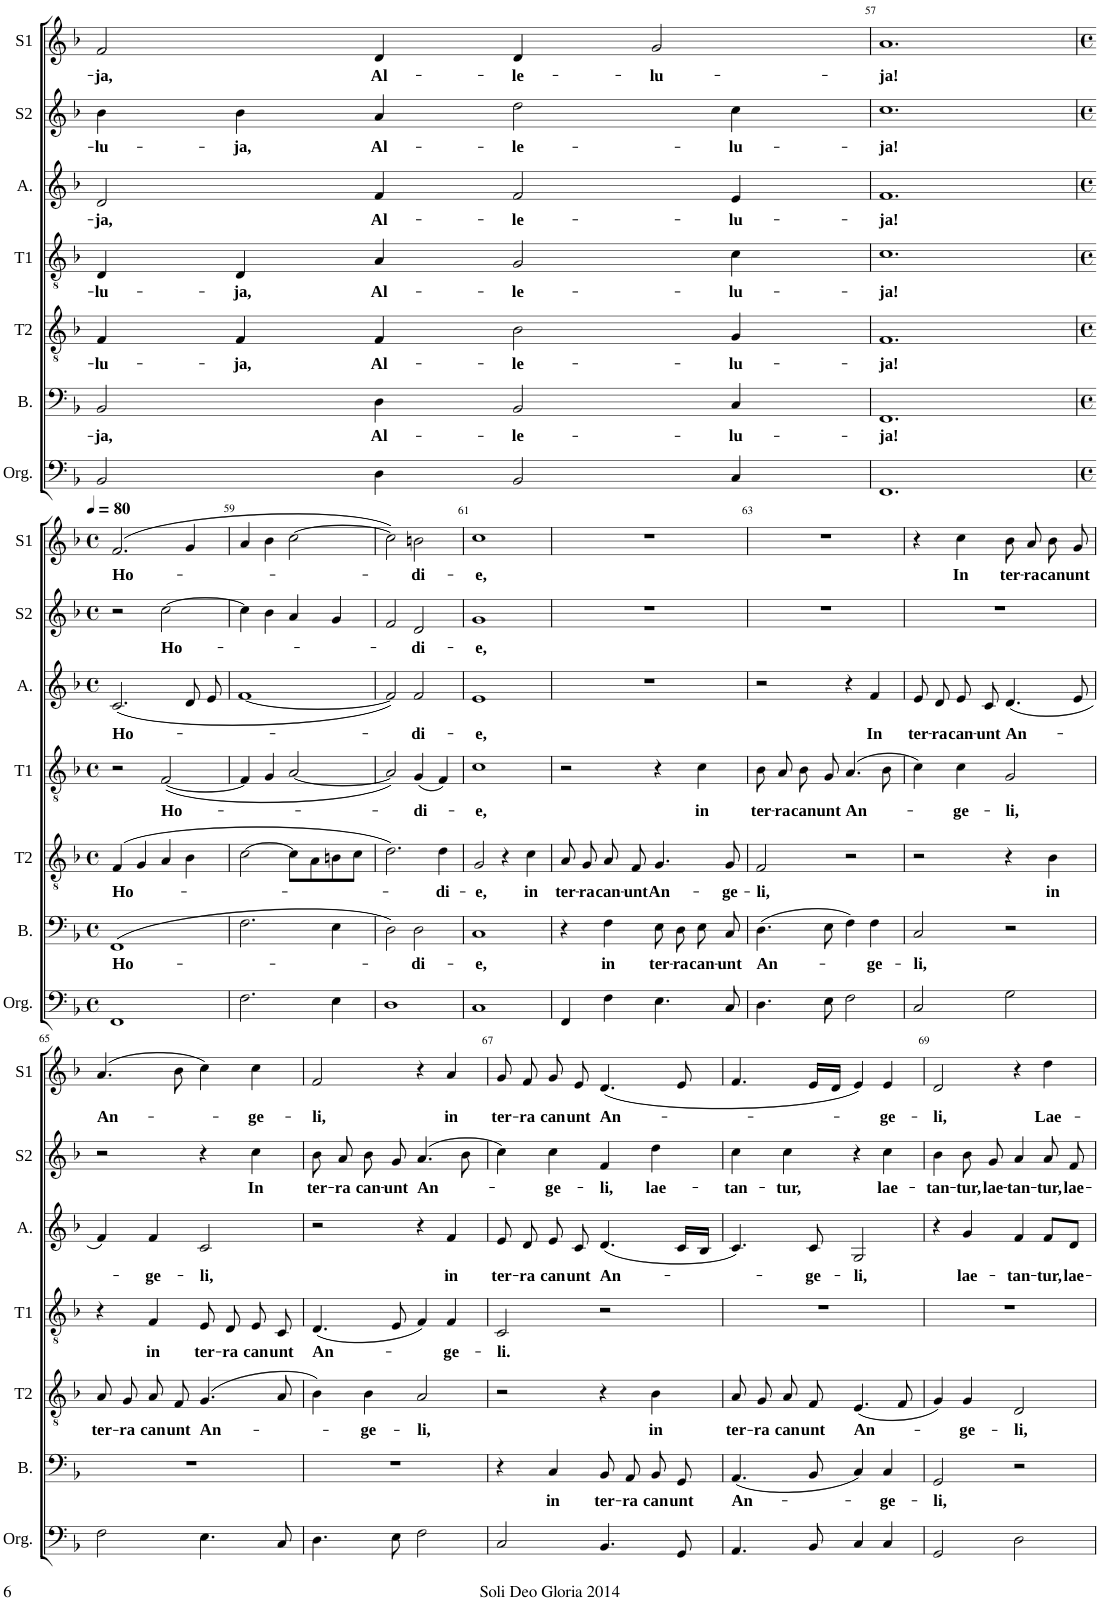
**kern	**kern	**text	**kern	**text	**kern	**text	**kern	**text	**kern	**text	**kern	**text
*part7	*part6	*part6	*part5	*part5	*part4	*part4	*part3	*part3	*part2	*part2	*part1	*part1
*staff7	*staff6	*staff6	*staff5	*staff5	*staff4	*staff4	*staff3	*staff3	*staff2	*staff2	*staff1	*staff1
*I"Organ	*I"Bass	*	*I"Tenor II	*	*I"Tenor I	*	*I"Alto	*	*I"Soprano II	*	*I"Soprano I	*
*I'Org.	*I'B.	*	*I'T2	*	*I'T1	*	*I'A.	*	*I'S2	*	*I'S1	*
!!LO:PB:g=z
*clefF4	*clefF4	*	*clefGv2	*	*clefGv2	*	*clefG2	*	*clefG2	*	*clefG2	*
*k[b-]	*k[b-]	*	*k[b-]	*	*k[b-]	*	*k[b-]	*	*k[b-]	*	*k[b-]	*
*M6/4	*M6/4	*	*M6/4	*	*M6/4	*	*M6/4	*	*M6/4	*	*M6/4	*
=56	=56	=56	=56	=56	=56	=56	=56	=56	=56	=56	=56	=56
!	!	!LO:LY:b	!	!LO:LY:b	!	!LO:LY:b	!	!LO:LY:b	!	!LO:LY:b	!	!LO:LY:b
2BB-/	2BB-/	-ja,	4F/	-lu-	4D/	-lu-	2d/	-ja,	4b-\	-lu-	2f/	-ja,
!	!	!	!	!LO:LY:b	!	!LO:LY:b	!	!	!	!LO:LY:b	!	!
.	.	.	4F/	-ja,	4D/	-ja,	.	.	4b-\	-ja,	.	.
!	!	!LO:LY:b	!	!LO:LY:b	!	!LO:LY:b	!	!LO:LY:b	!	!LO:LY:b	!	!LO:LY:b
4D\	4D\	Al-	4F/	Al-	4A/	Al-	4f/	Al-	4a/	Al-	4d/	Al-
!	!	!LO:LY:b	!	!LO:LY:b	!	!LO:LY:b	!	!LO:LY:b	!	!LO:LY:b	!	!LO:LY:b
2BB-/	2BB-/	-le-	2B-\	-le-	2G/	-le-	2f/	-le-	2dd\	-le-	4d/	-le-
!	!	!	!	!	!	!	!	!	!	!	!	!LO:LY:b
.	.	.	.	.	.	.	.	.	.	.	2g/	-lu-
!	!	!LO:LY:b	!	!LO:LY:b	!	!LO:LY:b	!	!LO:LY:b	!	!LO:LY:b	!	!
4C/	4C/	-lu-	4G/	-lu-	4c\	-lu-	4e/	-lu-	4cc\	-lu-	.	.
=57	=57	=57	=57	=57	=57	=57	=57	=57	=57	=57	=57	=57
!	!	!LO:LY:b	!	!LO:LY:b	!	!LO:LY:b	!	!LO:LY:b	!	!LO:LY:b	!	!LO:LY:b
1.FF	1.FF	-ja!	1.F	-ja!	1.c	-ja!	1.f	-ja!	1.cc	-ja!	1.a	-ja!
!!LO:LB:g=z
=58	=58	=58	=58	=58	=58	=58	=58	=58	=58	=58	=58	=58
*M4/4	*M4/4	*	*M4/4	*	*M4/4	*	*M4/4	*	*M4/4	*	*M4/4	*
*met(c)	*met(c)	*	*met(c)	*	*met(c)	*	*met(c)	*	*met(c)	*	*met(c)	*
*	*	*	*	*	*	*	*	*	*	*	*MM80	*
!	!	!LO:LY:b	!	!LO:LY:b	!	!	!	!LO:LY:b	!	!	!	!LO:LY:b
1FF	(1FF	Ho-	(4F/	Ho-	2r	.	(2.c/	Ho-	2r	.	(2.f/	Ho-
.	.	.	4G/	.	.	.	.	.	.	.	.	.
!	!	!	!	!	!	!LO:LY:b	!	!	!	!LO:LY:b	!	!
.	.	.	4A/	.	([2F/	Ho-	.	.	[2cc\	Ho-	.	.
.	.	.	4B-\	.	.	.	8d/	.	.	.	4g/	.
.	.	.	.	.	.	.	8e/	.	.	.	.	.
=59	=59	=59	=59	=59	=59	=59	=59	=59	=59	=59	=59	=59
2.F\	2.F\	.	[2c\	.	4F/]	.	[1f	.	4cc\]	.	4a/	.
.	.	.	.	.	4G/	.	.	.	4b-\	.	4b-\	.
.	.	.	8c\L]	.	[2A/	.	.	.	4a/	.	[2cc\	.
.	.	.	8A\	.	.	.	.	.	.	.	.	.
4E\	4E\	.	8Bn\	.	.	.	.	.	4g/	.	.	.
.	.	.	8c\J	.	.	.	.	.	.	.	.	.
=60	=60	=60	=60	=60	=60	=60	=60	=60	=60	=60	=60	=60
1D	2D\)	.	2.d\)	.	2A/])	.	2f/])	.	2f/	.	2cc\])	.
!	!	!LO:LY:b	!	!	!	!LO:LY:b	!	!LO:LY:b	!	!LO:LY:b	!	!LO:LY:b
.	2D\	-di-	.	.	(4G/	-di-	2f/	-di-	2d/	-di-	2bn\	-di-
!	!	!	!	!LO:LY:b	!	!	!	!	!	!	!	!
.	.	.	4d\	-di-	4F/)	.	.	.	.	.	.	.
=61	=61	=61	=61	=61	=61	=61	=61	=61	=61	=61	=61	=61
!	!	!LO:LY:b	!	!LO:LY:b	!	!LO:LY:b	!	!LO:LY:b	!	!LO:LY:b	!	!LO:LY:b
1C	1C	-e,	2G/	-e,	1c	-e,	1e	-e,	1g	-e,	1cc	-e,
.	.	.	4r	.	.	.	.	.	.	.	.	.
!	!	!	!	!LO:LY:b	!	!	!	!	!	!	!	!
.	.	.	4c\	in	.	.	.	.	.	.	.	.
=62	=62	=62	=62	=62	=62	=62	=62	=62	=62	=62	=62	=62
!	!	!	!	!LO:LY:b	!	!	!	!	!	!	!	!
4FF/	4r	.	8A/	ter-	2r	.	1r	.	1r	.	1r	.
!	!	!	!	!LO:LY:b	!	!	!	!	!	!	!	!
.	.	.	8G/	-ra	.	.	.	.	.	.	.	.
!	!	!LO:LY:b	!	!LO:LY:b	!	!	!	!	!	!	!	!
4F\	4F\	in	8A/	can-	.	.	.	.	.	.	.	.
!	!	!	!	!LO:LY:b	!	!	!	!	!	!	!	!
.	.	.	8F/	-unt	.	.	.	.	.	.	.	.
!	!	!LO:LY:b	!	!LO:LY:b	!	!	!	!	!	!	!	!
4.E\	8E\L	ter-	4.G/	An-	4r	.	.	.	.	.	.	.
!	!	!LO:LY:b	!	!	!	!	!	!	!	!	!	!
.	8D\J	-ra	.	.	.	.	.	.	.	.	.	.
!	!	!LO:LY:b	!	!	!	!LO:LY:b	!	!	!	!	!	!
.	8E\L	can-	.	.	4c\	in	.	.	.	.	.	.
!	!	!LO:LY:b	!	!LO:LY:b	!	!	!	!	!	!	!	!
8C/	8C\J	-unt	8G/	-ge-	.	.	.	.	.	.	.	.
=63	=63	=63	=63	=63	=63	=63	=63	=63	=63	=63	=63	=63
!	!	!LO:LY:b	!	!LO:LY:b	!	!LO:LY:b	!	!	!	!	!	!
4.D\	(4.D\	An-	2F/	-li,	8B-/L	ter-	2r	.	1r	.	1r	.
!	!	!	!	!	!	!LO:LY:b	!	!	!	!	!	!
.	.	.	.	.	8A/J	-ra	.	.	.	.	.	.
!	!	!	!	!	!	!LO:LY:b	!	!	!	!	!	!
.	.	.	.	.	8B-/L	can	.	.	.	.	.	.
!	!	!	!	!	!	!LO:LY:b	!	!	!	!	!	!
8E\	8E\	.	.	.	8G/J	unt	.	.	.	.	.	.
!	!	!	!	!	!	!LO:LY:b	!	!	!	!	!	!
2F\	4F\)	.	2r	.	(4.A/	An-	4r	.	.	.	.	.
!	!	!LO:LY:b	!	!	!	!	!	!LO:LY:b	!	!	!	!
.	4F\	-ge-	.	.	.	.	4f/	In	.	.	.	.
.	.	.	.	.	8B-\	.	.	.	.	.	.	.
=64	=64	=64	=64	=64	=64	=64	=64	=64	=64	=64	=64	=64
!	!	!LO:LY:b	!	!	!	!	!	!LO:LY:b	!	!	!	!
2C/	2C/	-li,	2r	.	4c\)	.	8e/	ter-	1r	.	4r	.
!	!	!	!	!	!	!	!	!LO:LY:b	!	!	!	!
.	.	.	.	.	.	.	8d/	-ra	.	.	.	.
!	!	!	!	!	!	!LO:LY:b	!	!LO:LY:b	!	!	!	!LO:LY:b
.	.	.	.	.	4c\	-ge-	8e/	can-	.	.	4cc\	In
!	!	!	!	!	!	!	!	!LO:LY:b	!	!	!	!
.	.	.	.	.	.	.	8c/	-unt	.	.	.	.
!	!	!	!	!	!	!LO:LY:b	!	!LO:LY:b	!	!	!	!LO:LY:b
2G\	2r	.	4r	.	2G/	-li,	(4.d/	An-	.	.	8b-\	ter-
!	!	!	!	!	!	!	!	!	!	!	!	!LO:LY:b
.	.	.	.	.	.	.	.	.	.	.	8a/	-ra
!	!	!	!	!LO:LY:b	!	!	!	!	!	!	!	!LO:LY:b
.	.	.	4B-\	in	.	.	.	.	.	.	8b-\	can
!	!	!	!	!	!	!	!	!	!	!	!	!LO:LY:b
.	.	.	.	.	.	.	8e/	.	.	.	8g/	unt
!!LO:LB:g=z
=65	=65	=65	=65	=65	=65	=65	=65	=65	=65	=65	=65	=65
!	!	!	!	!LO:LY:b	!	!	!	!	!	!	!	!LO:LY:b
2F\	1r	.	8A/	ter-	4r	.	4f/)	.	2r	.	(4.a/	An-
!	!	!	!	!LO:LY:b	!	!	!	!	!	!	!	!
.	.	.	8G/	-ra	.	.	.	.	.	.	.	.
!	!	!	!	!LO:LY:b	!	!LO:LY:b	!	!LO:LY:b	!	!	!	!
.	.	.	8A/	can	4F/	in	4f/	-ge-	.	.	.	.
!	!	!	!	!LO:LY:b	!	!	!	!	!	!	!	!
.	.	.	8F/	unt	.	.	.	.	.	.	8b-\	.
!	!	!	!	!LO:LY:b	!	!LO:LY:b	!	!LO:LY:b	!	!	!	!
4.E\	.	.	(4.G/	An-	8E/L	ter-	2c/	-li,	4r	.	4cc\)	.
!	!	!	!	!	!	!LO:LY:b	!	!	!	!	!	!
.	.	.	.	.	8D/J	-ra	.	.	.	.	.	.
!	!	!	!	!	!	!LO:LY:b	!	!	!	!LO:LY:b	!	!LO:LY:b
.	.	.	.	.	8E/L	can	.	.	4cc\	In	4cc\	-ge-
!	!	!	!	!	!	!LO:LY:b	!	!	!	!	!	!
8C/	.	.	8A/	.	8C/J	unt	.	.	.	.	.	.
=66	=66	=66	=66	=66	=66	=66	=66	=66	=66	=66	=66	=66
!	!	!	!	!	!	!LO:LY:b	!	!	!	!LO:LY:b	!	!LO:LY:b
4.D\	1r	.	4B-\)	.	(4.D/	An-	2r	.	8b-/L	ter-	2f/	-li,
!	!	!	!	!	!	!	!	!	!	!LO:LY:b	!	!
.	.	.	.	.	.	.	.	.	8a/J	-ra	.	.
!	!	!	!	!LO:LY:b	!	!	!	!	!	!LO:LY:b	!	!
.	.	.	4B-\	-ge-	.	.	.	.	8b-/L	can-	.	.
!	!	!	!	!	!	!	!	!	!	!LO:LY:b	!	!
8E\	.	.	.	.	8E/	.	.	.	8g/J	-unt	.	.
!	!	!	!	!LO:LY:b	!	!	!	!	!	!LO:LY:b	!	!
2F\	.	.	2A/	-li,	4F/)	.	4r	.	(4.a/	An-	4r	.
!	!	!	!	!	!	!LO:LY:b	!	!LO:LY:b	!	!	!	!LO:LY:b
.	.	.	.	.	4F/	-ge-	4f/	in	.	.	4a/	in
.	.	.	.	.	.	.	.	.	8b-\	.	.	.
=67	=67	=67	=67	=67	=67	=67	=67	=67	=67	=67	=67	=67
!	!	!	!	!	!	!LO:LY:b	!	!LO:LY:b	!	!	!	!LO:LY:b
2C/	4r	.	2r	.	2C/	-li.	8e/	ter-	4cc\)	.	8g/	ter-
!	!	!	!	!	!	!	!	!LO:LY:b	!	!	!	!LO:LY:b
.	.	.	.	.	.	.	8d/	-ra	.	.	8f/	-ra
!	!	!LO:LY:b	!	!	!	!	!	!LO:LY:b	!	!LO:LY:b	!	!LO:LY:b
.	4C/	in	.	.	.	.	8e/	can	4cc\	-ge-	8g/	can
!	!	!	!	!	!	!	!	!LO:LY:b	!	!	!	!LO:LY:b
.	.	.	.	.	.	.	8c/	unt	.	.	8e/	unt
!	!	!LO:LY:b	!	!	!	!	!	!LO:LY:b	!	!LO:LY:b	!	!LO:LY:b
4.BB-/	8BB-/L	ter-	4r	.	2r	.	(4.d/	An-	4f/	-li,	(4.d/	An-
!	!	!LO:LY:b	!	!	!	!	!	!	!	!	!	!
.	8AA/J	-ra	.	.	.	.	.	.	.	.	.	.
!	!	!LO:LY:b	!	!LO:LY:b	!	!	!	!	!	!LO:LY:b	!	!
.	8BB-/L	can	4B-\	in	.	.	.	.	4dd\	lae-	.	.
!	!	!LO:LY:b	!	!	!	!	!	!	!	!	!	!
8GG/	8GG/J	unt	.	.	.	.	16c/LL	.	.	.	8e/	.
.	.	.	.	.	.	.	16B-/JJ	.	.	.	.	.
=68	=68	=68	=68	=68	=68	=68	=68	=68	=68	=68	=68	=68
!	!	!LO:LY:b	!	!LO:LY:b	!	!	!	!	!	!LO:LY:b	!	!
4.AA/	(4.AA/	An-	8A/	ter-	1r	.	4.c/)	.	4cc\	-tan-	4.f/	.
!	!	!	!	!LO:LY:b	!	!	!	!	!	!	!	!
.	.	.	8G/	-ra	.	.	.	.	.	.	.	.
!	!	!	!	!LO:LY:b	!	!	!	!	!	!LO:LY:b	!	!
.	.	.	8A/	can	.	.	.	.	4cc\	-tur,	.	.
!	!	!	!	!LO:LY:b	!	!	!	!LO:LY:b	!	!	!	!
8BB-/	8BB-/	.	8F/	unt	.	.	8c/	-ge-	.	.	16e/LL	.
.	.	.	.	.	.	.	.	.	.	.	16d/JJ	.
!	!	!	!	!LO:LY:b	!	!	!	!LO:LY:b	!	!	!	!
4C/	4C/)	.	(4.E/	An-	.	.	2G/	-li,	4r	.	4e/)	.
!	!	!LO:LY:b	!	!	!	!	!	!	!	!LO:LY:b	!	!LO:LY:b
4C/	4C/	-ge-	.	.	.	.	.	.	4cc\	lae-	4e/	-ge-
.	.	.	8F/	.	.	.	.	.	.	.	.	.
=69	=69	=69	=69	=69	=69	=69	=69	=69	=69	=69	=69	=69
!	!	!LO:LY:b	!	!	!	!	!	!	!	!LO:LY:b	!	!LO:LY:b
2GG/	2GG/	-li,	4G/)	.	1r	.	4r	.	4b-\	-tan-	2d/	-li,
!	!	!	!	!LO:LY:b	!	!	!	!LO:LY:b	!	!LO:LY:b	!	!
.	.	.	4G/	-ge-	.	.	4g/	lae-	8b-/L	-tur,	.	.
!	!	!	!	!	!	!	!	!	!	!LO:LY:b	!	!
.	.	.	.	.	.	.	.	.	8g/J	lae-	.	.
!	!	!	!	!LO:LY:b	!	!	!	!LO:LY:b	!	!LO:LY:b	!	!
2D\	2r	.	2D/	-li,	.	.	4f/	-tan-	4a/	-tan-	4r	.
!	!	!	!	!	!	!	!	!LO:LY:b	!	!LO:LY:b	!	!LO:LY:b
.	.	.	.	.	.	.	8f/L	-tur,	8a/L	-tur,	4dd\	Lae-
!	!	!	!	!	!	!	!	!LO:LY:b	!	!LO:LY:b	!	!
.	.	.	.	.	.	.	8d/J	lae-	8f/J	lae-	.	.
=	=	=	=	=	=	=	=	=	=	=	=	=
*-	*-	*-	*-	*-	*-	*-	*-	*-	*-	*-	*-	*-
